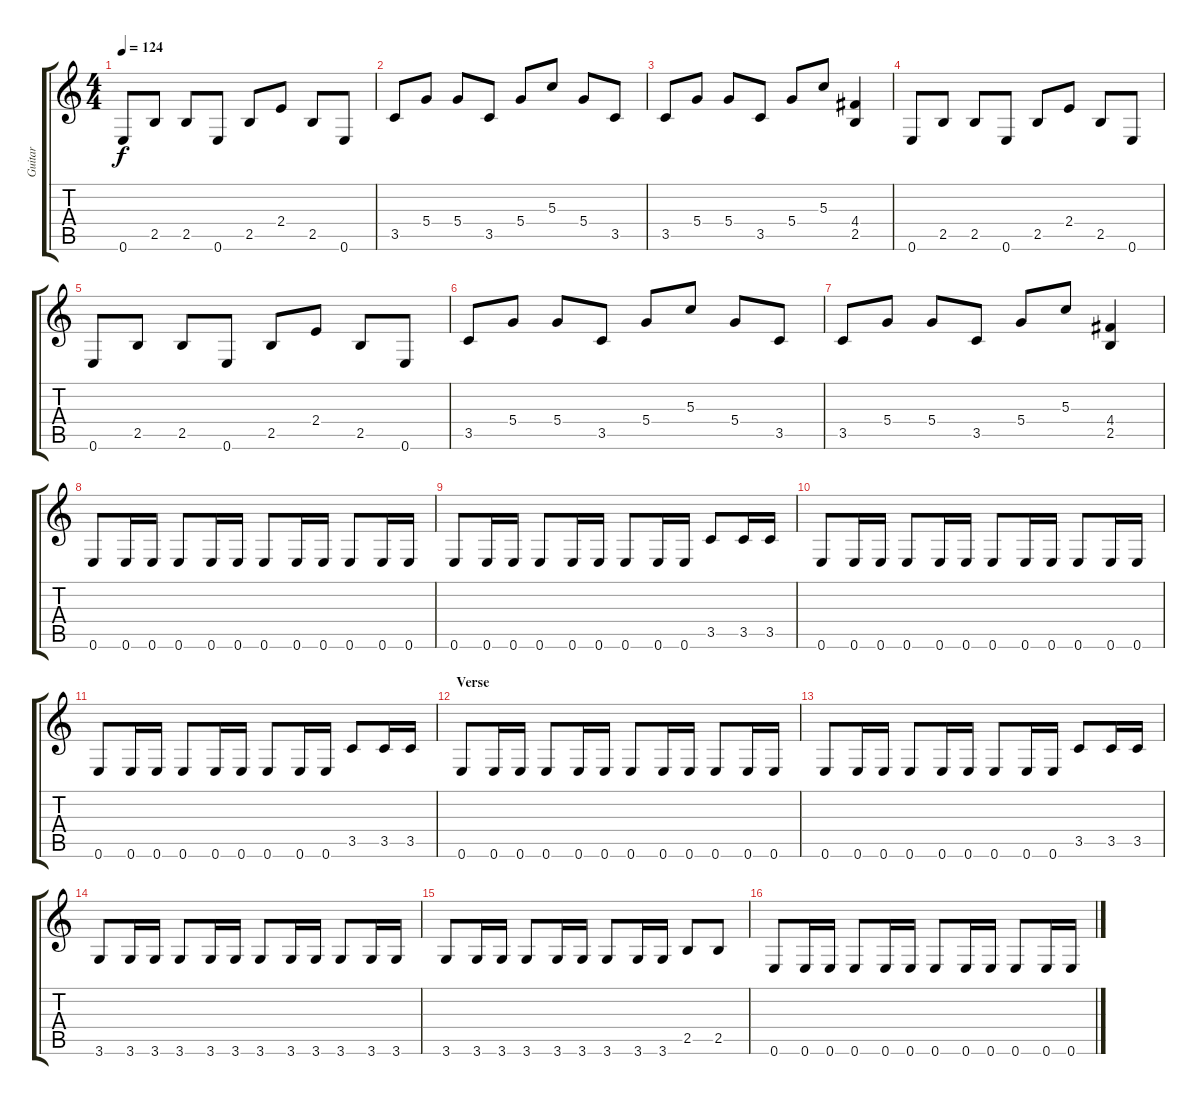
\track ("Guitar" "Guitar") {instrument acousticguitarnylon}
\staff {score tabs}
\tuning (E4 B3 G3 D3 A2 E2) {hide}
\ts (4 4)
\tempo 124
\clef g2
\ks c
0.6.8{dy f} 2.5.8 2.5.8 0.6.8 2.5.8 2.4.8 2.5.8 0.6.8 |
3.5.8 5.4.8 5.4.8 3.5.8 5.4.8 5.3.8 5.4.8 3.5.8 |
3.5.8 5.4.8 5.4.8 3.5.8 5.4.8 5.3.8 (4.4 2.5).4 |
0.6.8{instrument distortionguitar} 2.5.8 2.5.8 0.6.8 2.5.8 2.4.8 2.5.8 0.6.8 |
0.6.8 2.5.8 2.5.8 0.6.8 2.5.8 2.4.8 2.5.8 0.6.8 |
3.5.8 5.4.8 5.4.8 3.5.8 5.4.8 5.3.8 5.4.8 3.5.8 |
3.5.8 5.4.8 5.4.8 3.5.8 5.4.8 5.3.8 (4.4 2.5).4 |
\section ("" "")
0.6.8 0.6.16 0.6.16 0.6.8 0.6.16 0.6.16 0.6.8 0.6.16 0.6.16 0.6.8 0.6.16 0.6.16 |
0.6.8 0.6.16 0.6.16 0.6.8 0.6.16 0.6.16 0.6.8 0.6.16 0.6.16 3.5.8 3.5.16 3.5.16 |
0.6.8 0.6.16 0.6.16 0.6.8 0.6.16 0.6.16 0.6.8 0.6.16 0.6.16 0.6.8 0.6.16 0.6.16 |
0.6.8 0.6.16 0.6.16 0.6.8 0.6.16 0.6.16 0.6.8 0.6.16 0.6.16 3.5.8 3.5.16 3.5.16 |
\section ("" "Verse")
0.6.8 0.6.16 0.6.16 0.6.8 0.6.16 0.6.16 0.6.8 0.6.16 0.6.16 0.6.8 0.6.16 0.6.16 |
0.6.8 0.6.16 0.6.16 0.6.8 0.6.16 0.6.16 0.6.8 0.6.16 0.6.16 3.5.8 3.5.16 3.5.16 |
3.6.8 3.6.16 3.6.16 3.6.8 3.6.16 3.6.16 3.6.8 3.6.16 3.6.16 3.6.8 3.6.16 3.6.16 |
3.6.8 3.6.16 3.6.16 3.6.8 3.6.16 3.6.16 3.6.8 3.6.16 3.6.16 2.5.8 2.5.8 |
0.6.8 0.6.16 0.6.16 0.6.8 0.6.16 0.6.16 0.6.8 0.6.16 0.6.16 0.6.8 0.6.16 0.6.16
